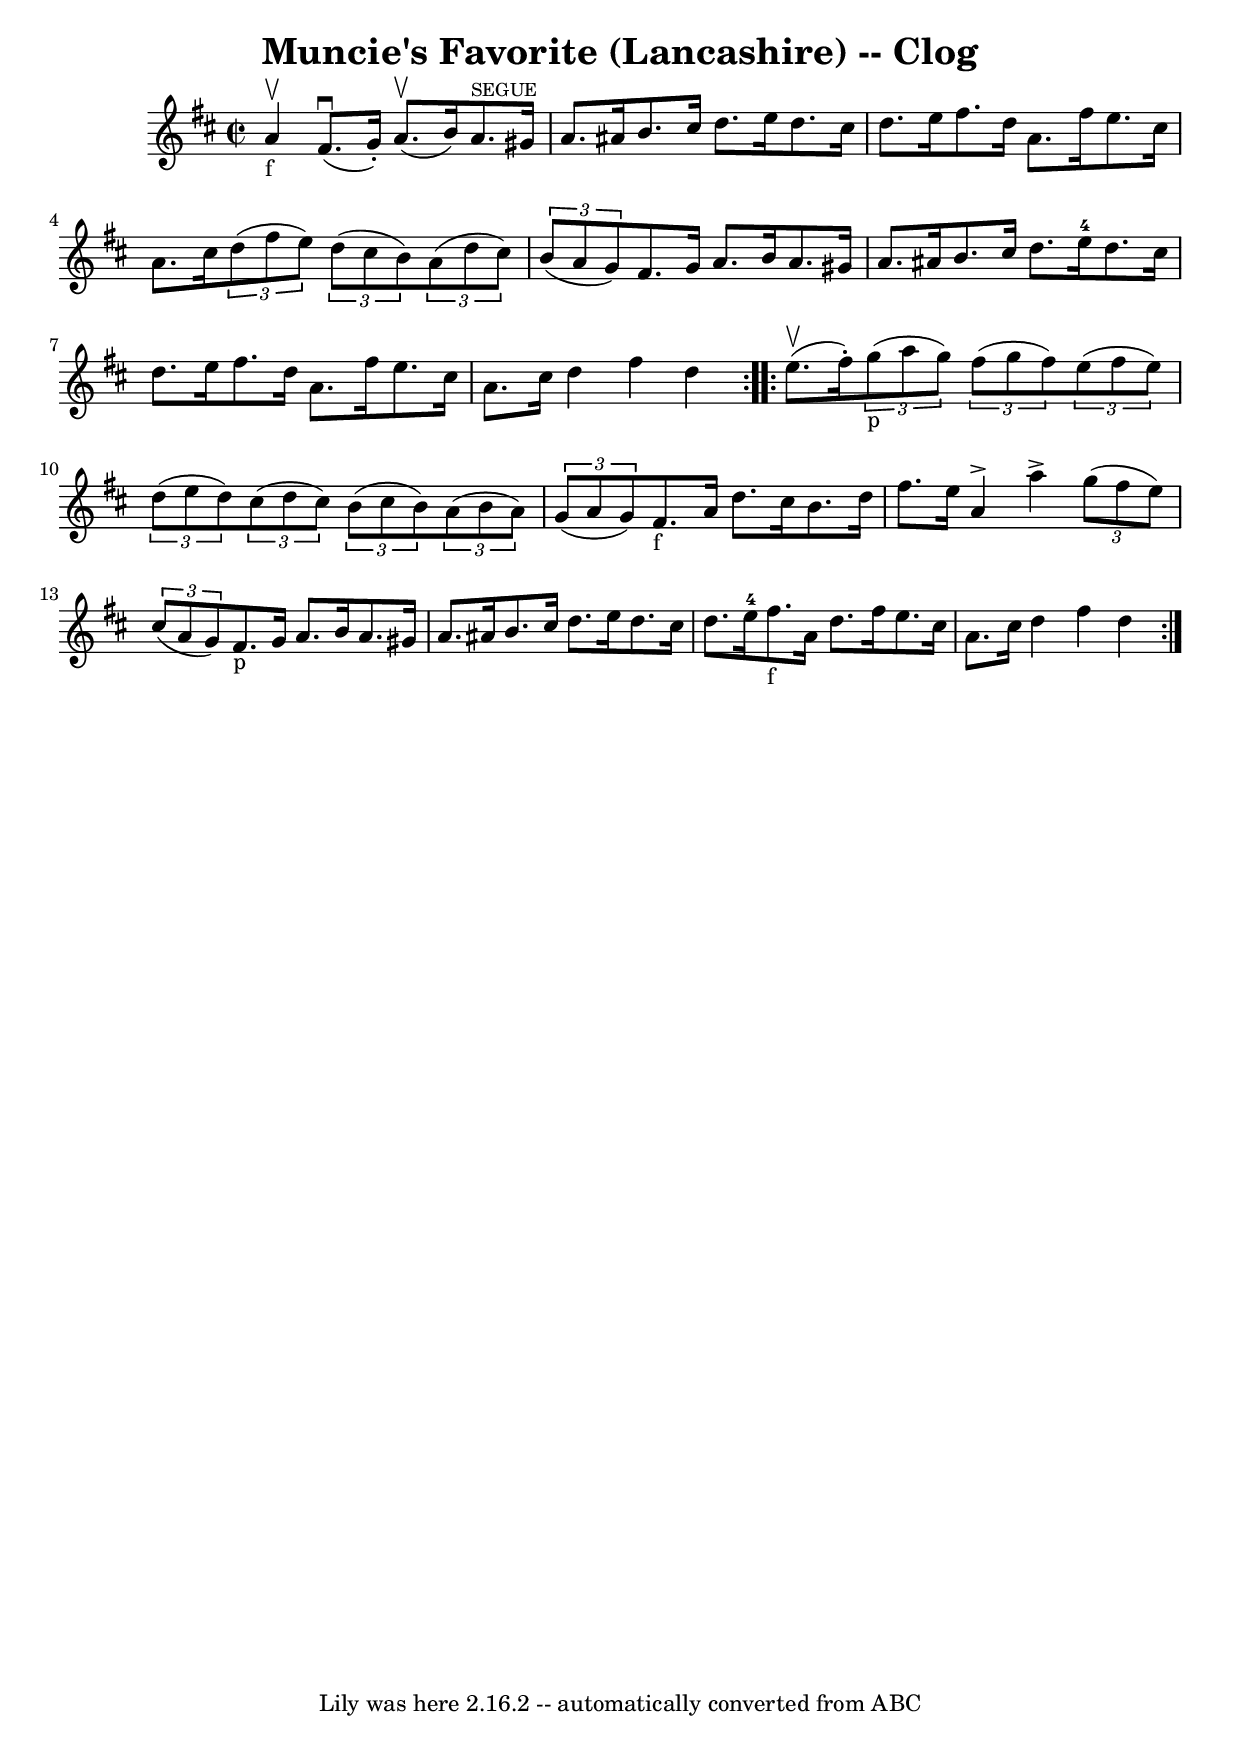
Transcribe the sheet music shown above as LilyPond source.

\version "2.16.2"
\include "Mammoth.ily"
\header {
  %% book = "Ryan's Mammoth Collection"
  crossRefNumber = "1"
  footnotes = "\\\\157 931"
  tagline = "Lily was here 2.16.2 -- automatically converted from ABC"
  title = "Muncie's Favorite (Lancashire) -- Clog"

}
voicedefault =  {



  \repeat volta 2 {

    \override Staff.TimeSignature #'style = #'C
    \time 2/2 
    \key d \major
    a'4_"f"^\upbow |
    fis'8.^\downbow(
    g'16 -.) a'8.^\upbow(b'16) a'8.^\segue gis'16 a'8.    
    ais'16    |
    b'8. cis''16 d''8. e''16 d''8. cis''16    
    d''8. e''16    |
    fis''8. d''16 a'8. fis''16 e''8.    
    cis''16 a'8. cis''16    |
    \times 2/3 { d''8 (fis''8 e''8 
		 ) 
	       }   \times 2/3 { d''8 (cis''8 b'8) 
			      }   \times 2/3 { a'8 (
					       d''8 cis''8) 
					     }   \times 2/3 { b'8 (a'8 g'8) 
							    }   |
    
    fis'8. g'16 a'8. b'16 a'8. gis'16 a'8. ais'16    |
    
    b'8. cis''16 d''8. e''16-4 d''8. cis''16 d''8. e''16    
    |
    fis''8. d''16 a'8. fis''16 e''8. cis''16 a'8.    
    cis''16    |
    d''4 fis''4 d''4  
  }     
  \repeat volta 2 {
    e''8. 
    ^\upbow(fis''16 -.)   |
    \times 2/3 { g''8_"p"(a''8    
		 g''8) 
	       }   \times 2/3 { fis''8 (g''8 fis''8) 
			      }   \times 2/3 {   
				e''8 (fis''8 e''8) 
			      }   \times 2/3 { d''8 (e''8 d''8) 
					     }   
    |
    \times 2/3 { cis''8 (d''8 cis''8) 
	       }   \times 2/3 {   
		 b'8 (cis''8 b'8) 
	       }   \times 2/3 { a'8 (b'8 a'8) 
			      }   
    \times 2/3 { g'8 (a'8 g'8) 
	       }   |
    fis'8._"f" a'16    
    d''8. cis''16 b'8. d''16 fis''8. e''16    |
    a'4 
    ^\accent a''4^\accent   \times 2/3 { g''8 (fis''8 e''8) 
				       }   
    \times 2/3 { cis''8 (a'8 g'8) 
	       }   |
    fis'8._"p" g'16  
    a'8. b'16 a'8. gis'16 a'8. ais'16    |
    b'8.    
    cis''16 d''8. e''16 d''8. cis''16 d''8. e''16-4   |
    
    fis''8._"f" a'16 d''8. fis''16 e''8. cis''16 a'8.    
    cis''16    |
    d''4 fis''4 d''4  
  }   

}

\score{
  <<

    \context Staff="default"
    {
      \voicedefault 
      
    }

  >>
  \layout {
    
  }
  \midi {
  }

}
